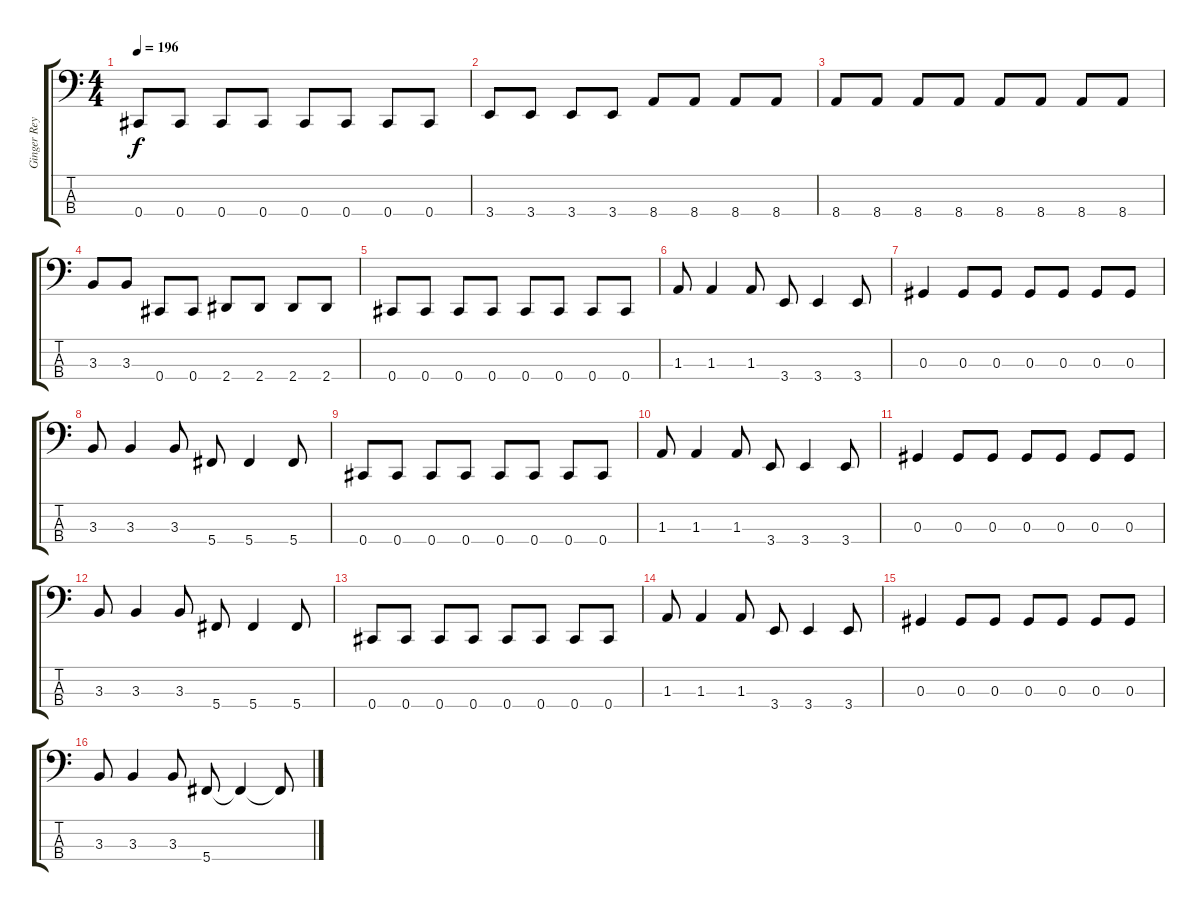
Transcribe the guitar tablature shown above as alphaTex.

\track ("Ginger Reyes" "Ginger Rey") {instrument electricbassfinger}
\staff {score tabs}
\tuning (Gb2 Db2 Ab1 Db1) {hide}
\ts (4 4)
\tempo 196
\clef f4
\ks c
0.4.8{dy f} 0.4.8 0.4.8 0.4.8 0.4.8 0.4.8 0.4.8 0.4.8 |
3.4.8 3.4.8 3.4.8 3.4.8 8.4.8 8.4.8 8.4.8 8.4.8 |
8.4.8 8.4.8 8.4.8 8.4.8 8.4.8 8.4.8 8.4.8 8.4.8 |
3.3.8 3.3.8 0.4.8 0.4.8 2.4.8 2.4.8 2.4.8 2.4.8 |
0.4.8 0.4.8 0.4.8 0.4.8 0.4.8 0.4.8 0.4.8 0.4.8 |
1.3.8 1.3.4 1.3.8 3.4.8 3.4.4 3.4.8 |
0.3.4 0.3.8 0.3.8 0.3.8 0.3.8 0.3.8 0.3.8 |
3.3.8 3.3.4 3.3.8 5.4.8 5.4.4 5.4.8 |
0.4.8 0.4.8 0.4.8 0.4.8 0.4.8 0.4.8 0.4.8 0.4.8 |
1.3.8 1.3.4 1.3.8 3.4.8 3.4.4 3.4.8 |
0.3.4 0.3.8 0.3.8 0.3.8 0.3.8 0.3.8 0.3.8 |
3.3.8 3.3.4 3.3.8 5.4.8 5.4.4 5.4.8 |
0.4.8 0.4.8 0.4.8 0.4.8 0.4.8 0.4.8 0.4.8 0.4.8 |
1.3.8 1.3.4 1.3.8 3.4.8 3.4.4 3.4.8 |
0.3.4 0.3.8 0.3.8 0.3.8 0.3.8 0.3.8 0.3.8 |
3.3.8 3.3.4 3.3.8 5.4.8 5.4{t}.4 5.4{t}.8
